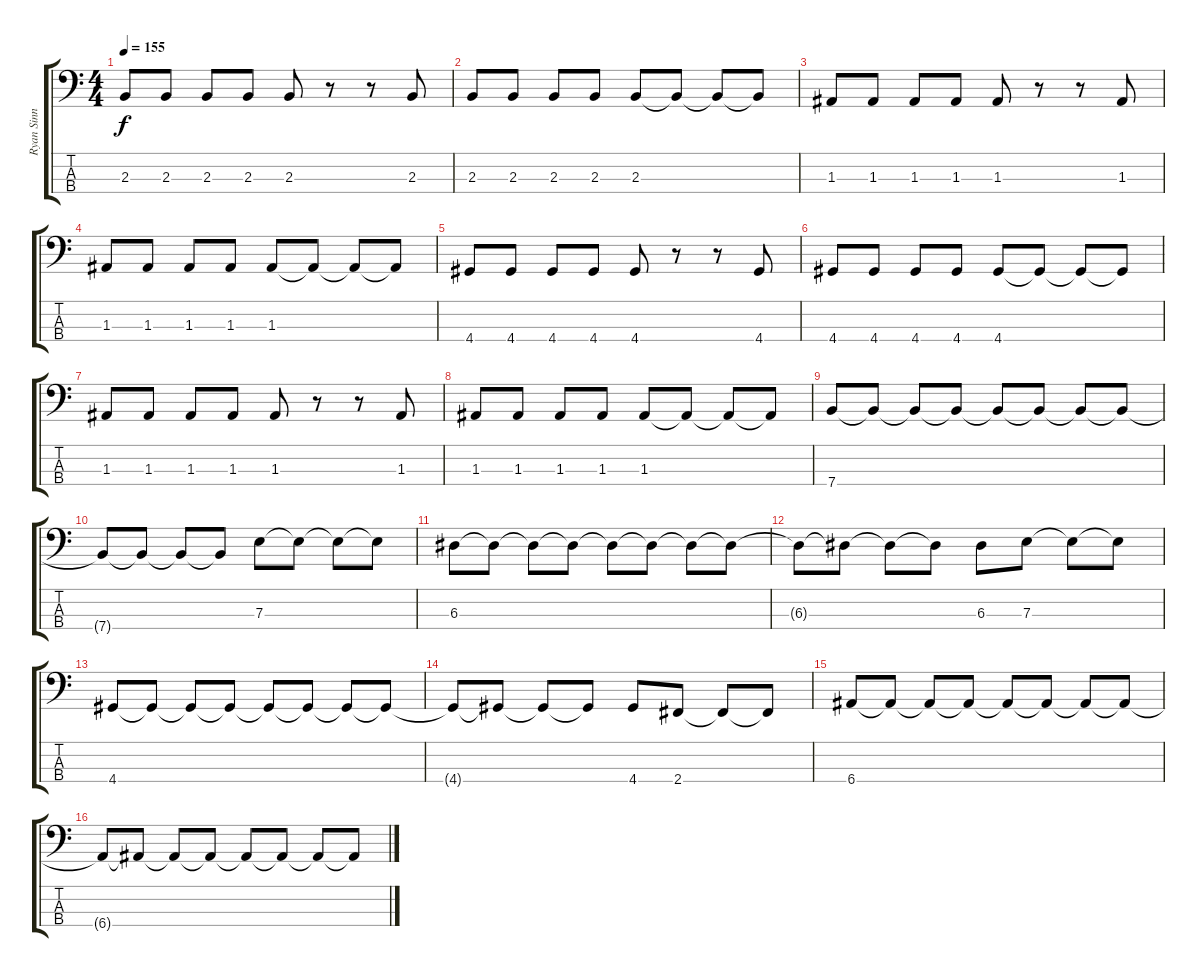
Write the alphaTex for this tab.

\track ("Ryan Sinn - Bass Guitar" "Ryan Sinn ") {instrument electricbasspick}
\staff {score tabs}
\tuning (G2 D2 A1 E1) {hide}
\ts (4 4)
\tempo 155
\clef f4
\ks c
2.3.8{dy f} 2.3.8 2.3.8 2.3.8 2.3.8 r.8 r.8 2.3.8 |
2.3.8 2.3.8 2.3.8 2.3.8 2.3.8 2.3{t}.8 2.3{t}.8 2.3{t}.8 |
1.3.8 1.3.8 1.3.8 1.3.8 1.3.8 r.8 r.8 1.3.8 |
1.3.8 1.3.8 1.3.8 1.3.8 1.3.8 1.3{t}.8 1.3{t}.8 1.3{t}.8 |
4.4.8 4.4.8 4.4.8 4.4.8 4.4.8 r.8 r.8 4.4.8 |
4.4.8 4.4.8 4.4.8 4.4.8 4.4.8 4.4{t}.8 4.4{t}.8 4.4{t}.8 |
1.3.8 1.3.8 1.3.8 1.3.8 1.3.8 r.8 r.8 1.3.8 |
1.3.8 1.3.8 1.3.8 1.3.8 1.3.8 1.3{t}.8 1.3{t}.8 1.3{t}.8 |
7.4.8 7.4{t}.8 7.4{t}.8 7.4{t}.8 7.4{t}.8 7.4{t}.8 7.4{t}.8 7.4{t}.8 |
7.4{t}.8 7.4{t}.8 7.4{t}.8 7.4{t}.8 7.3.8 7.3{t}.8 7.3{t}.8 7.3{t}.8 |
6.3.8 6.3{t}.8 6.3{t}.8 6.3{t}.8 6.3{t}.8 6.3{t}.8 6.3{t}.8 6.3{t}.8 |
6.3{t}.8 6.3{t}.8 6.3{t}.8 6.3{t}.8 6.3.8 7.3.8 7.3{t}.8 7.3{t}.8 |
4.4.8 4.4{t}.8 4.4{t}.8 4.4{t}.8 4.4{t}.8 4.4{t}.8 4.4{t}.8 4.4{t}.8 |
4.4{t}.8 4.4{t}.8 4.4{t}.8 4.4{t}.8 4.4.8 2.4.8 2.4{t}.8 2.4{t}.8 |
6.4.8 6.4{t}.8 6.4{t}.8 6.4{t}.8 6.4{t}.8 6.4{t}.8 6.4{t}.8 6.4{t}.8 |
6.4{t}.8 6.4{t}.8 6.4{t}.8 6.4{t}.8 6.4{t}.8 6.4{t}.8 6.4{t}.8 6.4{t}.8
